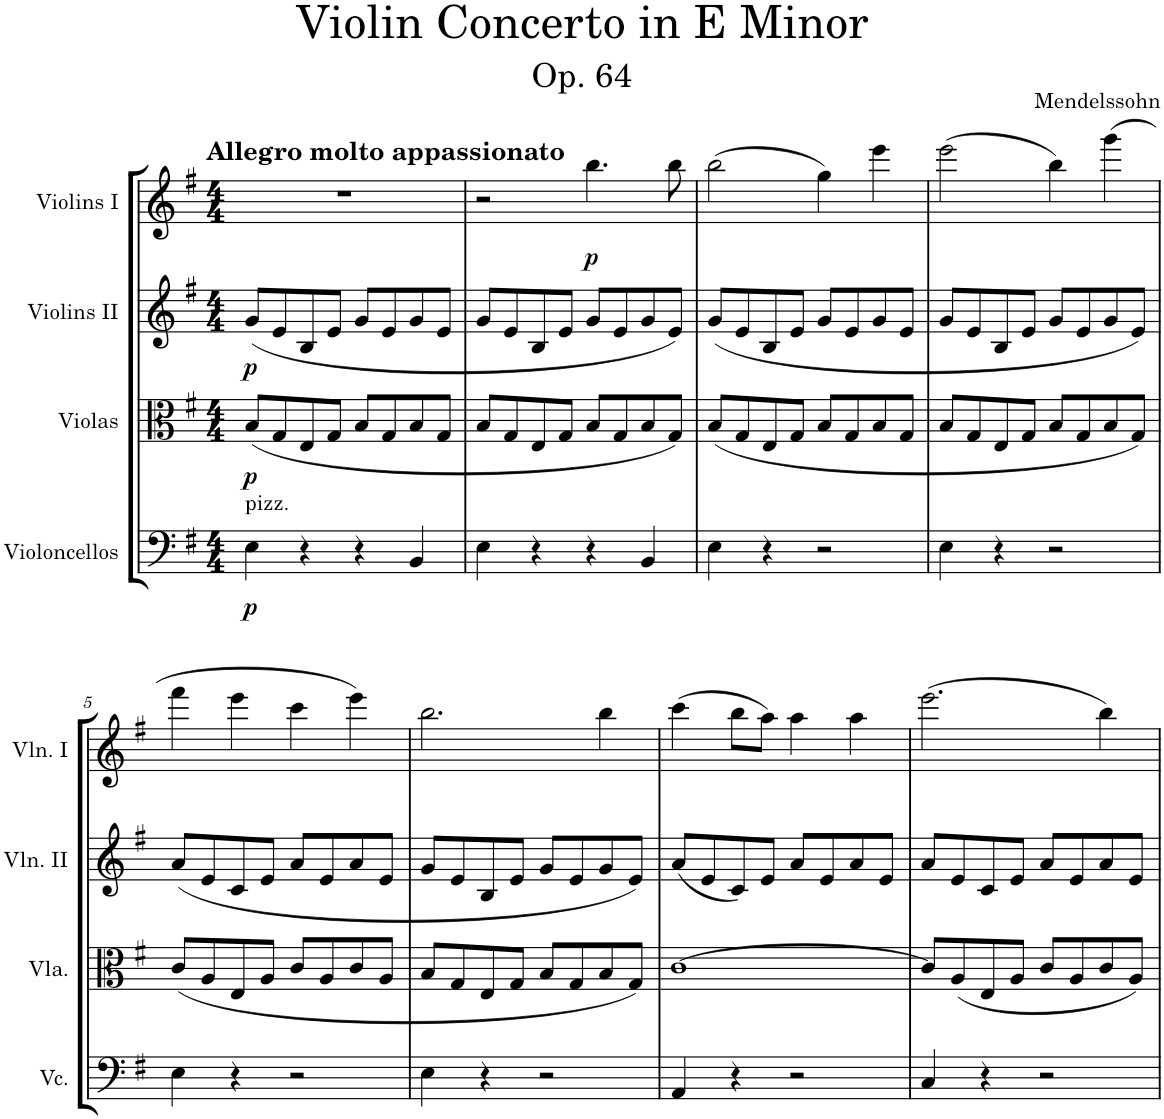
**kern	**dynam	**kern	**dynam	**kern	**dynam	**kern	**dynam
*part4	*part4	*part3	*part3	*part2	*part2	*part1	*part1
*staff4	*staff4	*staff3	*staff3	*staff2	*staff2	*staff1	*staff1
*I"Violoncellos	*	*I"Violas	*	*I"Violins II	*	*I"Violins I	*
*I'Vc.	*	*I'Vla.	*	*I'Vln. II	*	*I'Vln. I	*
*clefF4	*	*clefC3	*	*clefG2	*	*clefG2	*
*k[f#]	*	*k[f#]	*	*k[f#]	*	*k[f#]	*
*M4/4	*	*M4/4	*	*M4/4	*	*M4/4	*
=1	=1	=1	=1	=1	=1	=1	=1
!	!	!	!	!	!	!LO:TX:a:B:t=Allegro molto appassionato	!
!LO:TX:a:t=pizz.	!	!	!	!	!	!	!
!	!LO:DY:b	!	!LO:DY:b	!	!LO:DY:b	!	!
4E\	p	(<8B/L	p	(<8g/L	p	1r	.
.	.	8G/	.	8e/	.	.	.
4r	.	8E/	.	8B/	.	.	.
.	.	8G/J	.	8e/J	.	.	.
4r	.	8B/L	.	8g/L	.	.	.
.	.	8G/	.	8e/	.	.	.
4BB/	.	8B/	.	8g/	.	.	.
.	.	8G/J	.	8e/J	.	.	.
=2	=2	=2	=2	=2	=2	=2	=2
4E\	.	8B/L	.	8g/L	.	2r	.
.	.	8G/	.	8e/	.	.	.
4r	.	8E/	.	8B/	.	.	.
.	.	8G/J	.	8e/J	.	.	.
!	!	!	!	!	!	!	!LO:DY:b
4r	.	8B/L	.	8g/L	.	4.bb\	p
.	.	8G/	.	8e/	.	.	.
4BB/	.	8B/	.	8g/	.	.	.
.	.	8G/J)	.	8e/J)	.	8bb\	.
=3	=3	=3	=3	=3	=3	=3	=3
4E\	.	(<8B/L	.	(<8g/L	.	(2bb\	.
.	.	8G/	.	8e/	.	.	.
4r	.	8E/	.	8B/	.	.	.
.	.	8G/J	.	8e/J	.	.	.
2r	.	8B/L	.	8g/L	.	4gg\)	.
.	.	8G/	.	8e/	.	.	.
.	.	8B/	.	8g/	.	4eee\	.
.	.	8G/J	.	8e/J	.	.	.
=4	=4	=4	=4	=4	=4	=4	=4
4E\	.	8B/L	.	8g/L	.	(2eee\	.
.	.	8G/	.	8e/	.	.	.
4r	.	8E/	.	8B/	.	.	.
.	.	8G/J	.	8e/J	.	.	.
2r	.	8B/L	.	8g/L	.	4bb\)	.
.	.	8G/	.	8e/	.	.	.
.	.	8B/	.	8g/	.	(4ggg\	.
.	.	8G/J)	.	8e/J)	.	.	.
!!LO:LB:g=z
=5	=5	=5	=5	=5	=5	=5	=5
4E\	.	(<8c/L	.	(8a/L	.	4fff#\	.
.	.	8A/	.	8e/	.	.	.
4r	.	8E/	.	8c/	.	4eee\	.
.	.	8A/J	.	8e/J	.	.	.
2r	.	8c/L	.	8a/L	.	4ccc\	.
.	.	8A/	.	8e/	.	.	.
.	.	8c/	.	8a/	.	4eee\)	.
.	.	8A/J	.	8e/J	.	.	.
=6	=6	=6	=6	=6	=6	=6	=6
4E\	.	8B/L	.	8g/L	.	2.bb\	.
.	.	8G/	.	8e/	.	.	.
4r	.	8E/	.	8B/	.	.	.
.	.	8G/J	.	8e/J	.	.	.
2r	.	8B/L	.	8g/L	.	.	.
.	.	8G/	.	8e/	.	.	.
.	.	8B/	.	8g/	.	4bb\	.
.	.	8G/J)	.	8e/J)	.	.	.
=7	=7	=7	=7	=7	=7	=7	=7
4AA/	.	[1c	.	(8a/L	.	(4ccc\	.
.	.	.	.	8e/	.	.	.
4r	.	.	.	8c/)	.	8bb\L	.
.	.	.	.	8e/J	.	8aa\J)	.
2r	.	.	.	8a/L	.	4aa\	.
.	.	.	.	8e/	.	.	.
.	.	.	.	8a/	.	4aa\	.
.	.	.	.	8e/J	.	.	.
=8	=8	=8	=8	=8	=8	=8	=8
4C/	.	8c/L]	.	8a/L	.	(2.eee\	.
.	.	(8A/	.	8e/	.	.	.
4r	.	8E/	.	8c/	.	.	.
.	.	8A/J	.	8e/J	.	.	.
2r	.	8c/L	.	8a/L	.	.	.
.	.	8A/	.	8e/	.	.	.
.	.	8c/	.	8a/	.	4bb\)	.
.	.	8A/J)	.	8e/J	.	.	.
=	=	=	=	=	=	=	=
*-	*-	*-	*-	*-	*-	*-	*-
